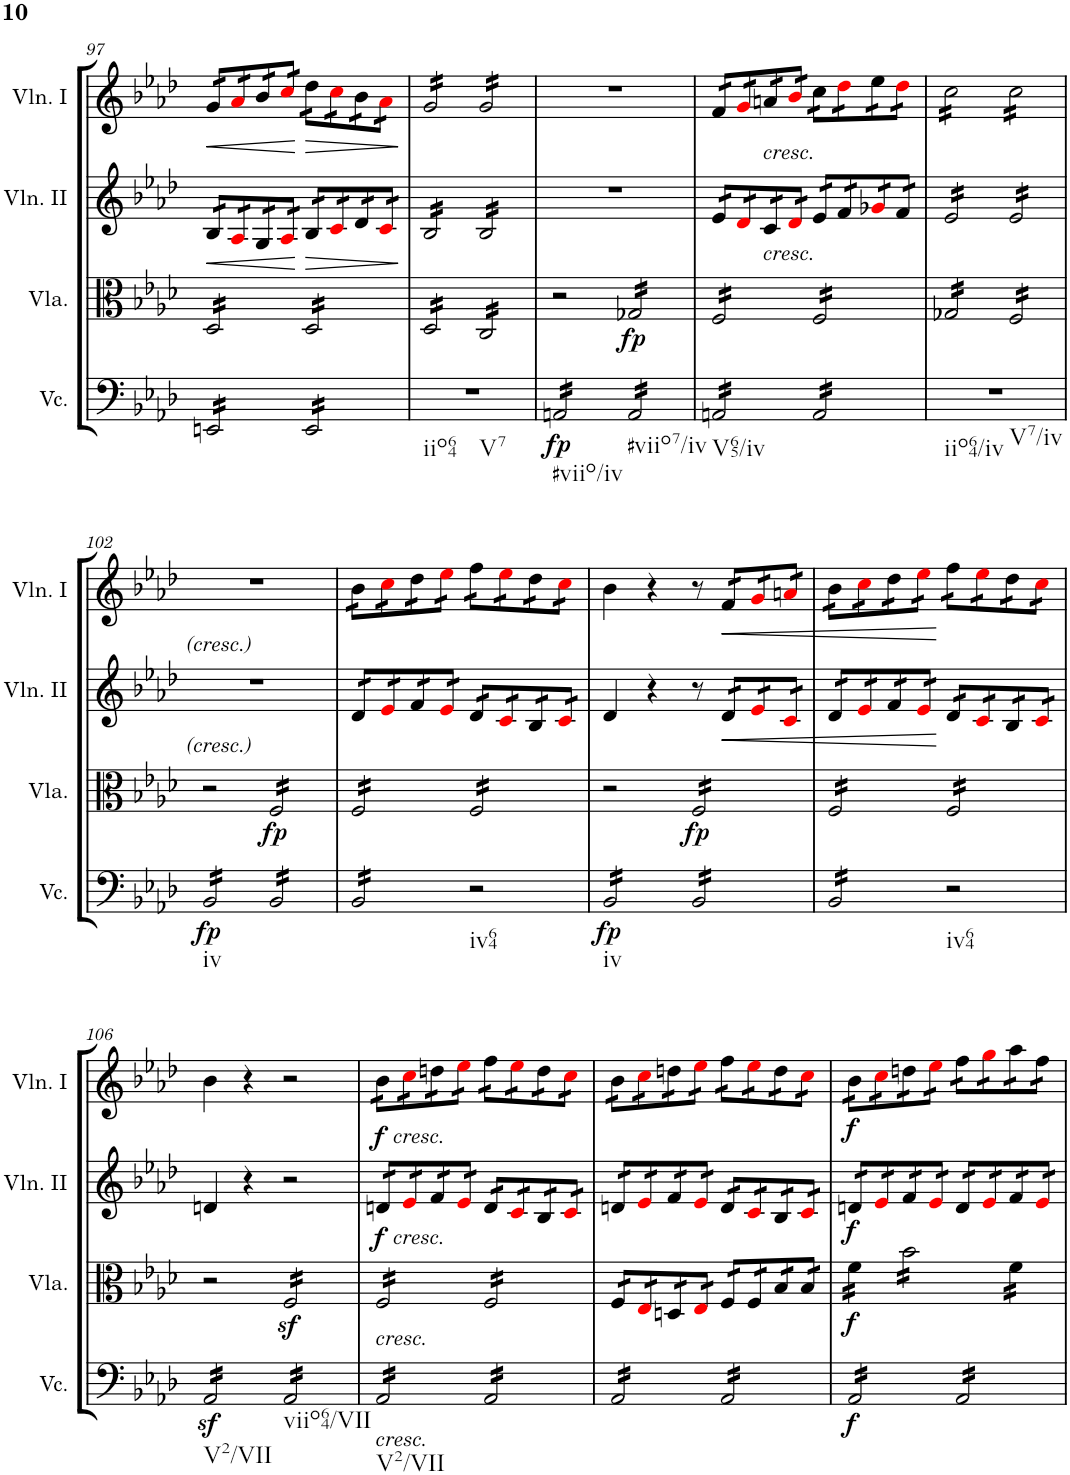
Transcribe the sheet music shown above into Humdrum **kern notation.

**kern	**dynam	**kern	**dynam	**kern	**dynam	**kern	**dynam
*part4	*part4	*part3	*part3	*part2	*part2	*part1	*part1
*staff4	*staff4	*staff3	*staff3	*staff2	*staff2	*staff1	*staff1
*I"Violoncello	*	*I"Viola	*	*I"Violino II	*	*I"Violino I	*
*I'Vc.	*	*I'Vla.	*	*I'Vln. II	*	*I'Vln. I	*
!!LO:PB:g=z
*clefF4	*	*clefC3	*	*clefG2	*	*clefG2	*
*k[b-e-a-d-]	*	*k[b-e-a-d-]	*	*k[b-e-a-d-]	*	*k[b-e-a-d-]	*
*M2/2	*	*M2/2	*	*M2/2	*	*M2/2	*
*met(c|)	*	*met(c|)	*	*met(c|)	*	*met(c|)	*
=97	=97	=97	=97	=97	=97	=97	=97
!	!	!	!	!	!LO:HP:b	!	!LO:HP:b
*tremolo	*	*	*	*	*	*	*
*	*	*tremolo	*	*	*	*	*
*	*	*	*	*tremolo	*	*	*
*	*	*	*	*	*	*tremolo	*
16EEn/LL	.	16D-/LL	.	16B-/LL	<	16g/LL	<
16EEn/	.	16D-/	.	16B-/	.	16g/	.
16EEn/	.	16D-/	.	16A-i/	.	16a-i/	.
16EEn/	.	16D-/	.	16A-i/	.	16a-i/	.
16EEn/	.	16D-/	.	16G/	.	16b-/	.
16EEn/	.	16D-/	.	16G/	.	16b-/	.
16EEn/	.	16D-/	.	16A-i/	.	16cci/	.
16EEn/JJ	.	16D-/JJ	.	16A-i/JJ	.	16cci/JJ	.
!	!	!	!	!	!LO:HP:n=1:b	!	!LO:HP:n=1:b
16EE/LL	.	16D-/LL	.	16B-/LL	[ >	16dd-\LL	[ >
16EE/	.	16D-/	.	16B-/	.	16dd-\	.
16EE/	.	16D-/	.	16ci/	.	16cci\	.
16EE/	.	16D-/	.	16ci/	.	16cci\	.
16EE/	.	16D-/	.	16d-/	.	16b-\	.
16EE/	.	16D-/	.	16d-/	.	16b-\	.
16EE/	.	16D-/	.	16ci/	.	16a-i\	.
16EE/JJ	.	16D-/JJ	.	16ci/JJ	.	16a-i\JJ	.
.	.	.	.	.	]	.	]
=98	=98	=98	=98	=98	=98	=98	=98
!LO:TX:b:t=iio64	!	!	!	!	!	!	!
!LO:TX:b:t=V7	!	!	!	!	!	!	!
1r	.	16D-/LL	.	16B-/LL	.	16g/LL	.
.	.	16D-/	.	16B-/	.	16g/	.
.	.	16D-/	.	16B-/	.	16g/	.
.	.	16D-/	.	16B-/	.	16g/	.
.	.	16D-/	.	16B-/	.	16g/	.
.	.	16D-/	.	16B-/	.	16g/	.
.	.	16D-/	.	16B-/	.	16g/	.
.	.	16D-/JJ	.	16B-/JJ	.	16g/JJ	.
.	.	16C/LL	.	16B-/LL	.	16g/LL	.
.	.	16C/	.	16B-/	.	16g/	.
.	.	16C/	.	16B-/	.	16g/	.
.	.	16C/	.	16B-/	.	16g/	.
.	.	16C/	.	16B-/	.	16g/	.
.	.	16C/	.	16B-/	.	16g/	.
.	.	16C/	.	16B-/	.	16g/	.
.	.	16C/JJ	.	16B-/JJ	.	16g/JJ	.
=99	=99	=99	=99	=99	=99	=99	=99
!LO:TX:b:t=#viio/iv	!	!	!	!	!	!	!
!	!LO:DY:b	!	!	!	!	!	!
16AAn/LL	fp	2r	.	1r	.	1r	.
16AAn/	.	.	.	.	.	.	.
16AAn/	.	.	.	.	.	.	.
16AAn/	.	.	.	.	.	.	.
16AAn/	.	.	.	.	.	.	.
16AAn/	.	.	.	.	.	.	.
16AAn/	.	.	.	.	.	.	.
16AAn/JJ	.	.	.	.	.	.	.
!LO:TX:b:t=#viio7/iv	!	!	!	!	!	!	!
!	!	!	!LO:DY:b	!	!	!	!
16AA/LL	.	16G-X/LL	fp	.	.	.	.
16AA/	.	16G-X/	.	.	.	.	.
16AA/	.	16G-X/	.	.	.	.	.
16AA/	.	16G-X/	.	.	.	.	.
16AA/	.	16G-X/	.	.	.	.	.
16AA/	.	16G-X/	.	.	.	.	.
16AA/	.	16G-X/	.	.	.	.	.
16AA/JJ	.	16G-X/JJ	.	.	.	.	.
=100	=100	=100	=100	=100	=100	=100	=100
!LO:TX:b:t=V65/iv	!	!	!	!	!	!	!
16AAn/LL	.	16F/LL	.	16e-/LL	.	16f/LL	.
16AAn/	.	16F/	.	16e-/	.	16f/	.
16AAn/	.	16F/	.	16d-i/	.	16gi/	.
16AAn/	.	16F/	.	16d-i/	.	16gi/	.
!	!	!	!	!	!	!LO:TX:b:i:t=cresc.	!
!	!	!	!	!LO:TX:b:i:t=cresc.	!	!	!
16AAn/	.	16F/	.	16c/	.	16an/	.
16AAn/	.	16F/	.	16c/	.	16an/	.
16AAn/	.	16F/	.	16d-i/	.	16b-i/	.
16AAn/JJ	.	16F/JJ	.	16d-i/JJ	.	16b-i/JJ	.
16AA/LL	.	16F/LL	.	16e-/LL	.	16cc\LL	.
16AA/	.	16F/	.	16e-/	.	16cc\	.
16AA/	.	16F/	.	16f/	.	16dd-i\	.
16AA/	.	16F/	.	16f/	.	16dd-i\	.
16AA/	.	16F/	.	16g-Xi/	.	16ee-\	.
16AA/	.	16F/	.	16g-Xi/	.	16ee-\	.
16AA/	.	16F/	.	16f/	.	16dd-i\	.
16AA/JJ	.	16F/JJ	.	16f/JJ	.	16dd-i\JJ	.
=101	=101	=101	=101	=101	=101	=101	=101
!LO:TX:b:t=iio64/iv	!	!	!	!	!	!	!
!LO:TX:b:t=V7/iv	!	!	!	!	!	!	!
1r	.	16G-X/LL	.	16e-/LL	.	16cc\LL	.
.	.	16G-X/	.	16e-/	.	16cc\	.
.	.	16G-X/	.	16e-/	.	16cc\	.
.	.	16G-X/	.	16e-/	.	16cc\	.
.	.	16G-X/	.	16e-/	.	16cc\	.
.	.	16G-X/	.	16e-/	.	16cc\	.
.	.	16G-X/	.	16e-/	.	16cc\	.
.	.	16G-X/JJ	.	16e-/JJ	.	16cc\JJ	.
.	.	16F/LL	.	16e-/LL	.	16cc\LL	.
.	.	16F/	.	16e-/	.	16cc\	.
.	.	16F/	.	16e-/	.	16cc\	.
.	.	16F/	.	16e-/	.	16cc\	.
.	.	16F/	.	16e-/	.	16cc\	.
.	.	16F/	.	16e-/	.	16cc\	.
.	.	16F/	.	16e-/	.	16cc\	.
.	.	16F/JJ	.	16e-/JJ	.	16cc\JJ	.
!!LO:LB:g=z
=102	=102	=102	=102	=102	=102	=102	=102
!LO:TX:b:t=iv	!	!	!	!	!	!	!
!	!LO:DY:b	!	!	!	!	!	!
16BB-/LL	fp	2r	.	1r	.	1r	.
16BB-/	.	.	.	.	.	.	.
16BB-/	.	.	.	.	.	.	.
16BB-/	.	.	.	.	.	.	.
16BB-/	.	.	.	.	.	.	.
16BB-/	.	.	.	.	.	.	.
16BB-/	.	.	.	.	.	.	.
16BB-/JJ	.	.	.	.	.	.	.
!	!	!	!LO:DY:b	!	!	!	!
16BB-/LL	.	16F/LL	fp	.	.	.	.
16BB-/	.	16F/	.	.	.	.	.
16BB-/	.	16F/	.	.	.	.	.
16BB-/	.	16F/	.	.	.	.	.
16BB-/	.	16F/	.	.	.	.	.
16BB-/	.	16F/	.	.	.	.	.
16BB-/	.	16F/	.	.	.	.	.
16BB-/JJ	.	16F/JJ	.	.	.	.	.
=103	=103	=103	=103	=103	=103	=103	=103
16BB-/LL	.	16F/LL	.	16d-/LL	.	16b-\LL	.
16BB-/	.	16F/	.	16d-/	.	16b-\	.
16BB-/	.	16F/	.	16e-i/	.	16cci\	.
16BB-/	.	16F/	.	16e-i/	.	16cci\	.
16BB-/	.	16F/	.	16f/	.	16dd-\	.
16BB-/	.	16F/	.	16f/	.	16dd-\	.
16BB-/	.	16F/	.	16e-i/	.	16ee-i\	.
16BB-/JJ	.	16F/JJ	.	16e-i/JJ	.	16ee-i\JJ	.
!LO:TX:b:t=iv64	!	!	!	!	!	!	!
2r	.	16F/LL	.	16d-/LL	.	16ff\LL	.
.	.	16F/	.	16d-/	.	16ff\	.
.	.	16F/	.	16ci/	.	16ee-i\	.
.	.	16F/	.	16ci/	.	16ee-i\	.
.	.	16F/	.	16B-/	.	16dd-\	.
.	.	16F/	.	16B-/	.	16dd-\	.
.	.	16F/	.	16ci/	.	16cci\	.
.	.	16F/JJ	.	16ci/JJ	.	16cci\JJ	.
*	*	*	*	*	*	*Xtremolo	*
*	*	*	*	*Xtremolo	*	*	*
=104	=104	=104	=104	=104	=104	=104	=104
!LO:TX:b:t=iv	!	!	!	!	!	!	!
!	!LO:DY:b	!	!	!	!	!	!
16BB-/LL	fp	2r	.	4d-/	.	4b-\	.
16BB-/	.	.	.	.	.	.	.
16BB-/	.	.	.	.	.	.	.
16BB-/	.	.	.	.	.	.	.
16BB-/	.	.	.	4r	.	4r	.
16BB-/	.	.	.	.	.	.	.
16BB-/	.	.	.	.	.	.	.
16BB-/JJ	.	.	.	.	.	.	.
!	!	!	!LO:DY:b	!	!	!	!
16BB-/LL	.	16F/LL	fp	8r	.	8r	.
16BB-/	.	16F/	.	.	.	.	.
!	!	!	!	!	!LO:HP:b	!	!LO:HP:b
*	*	*	*	*tremolo	*	*	*
*	*	*	*	*	*	*tremolo	*
16BB-/	.	16F/	.	16d-/LL	<	16f/LL	<
16BB-/	.	16F/	.	16d-/	.	16f/	.
16BB-/	.	16F/	.	16e-i/	.	16gi/	.
16BB-/	.	16F/	.	16e-i/	.	16gi/	.
16BB-/	.	16F/	.	16ci/	.	16ani/	.
16BB-/JJ	.	16F/JJ	.	16ci/JJ	.	16ani/JJ	.
=105	=105	=105	=105	=105	=105	=105	=105
16BB-/LL	.	16F/LL	.	16d-/LL	.	16b-\LL	.
16BB-/	.	16F/	.	16d-/	.	16b-\	.
16BB-/	.	16F/	.	16e-i/	.	16cci\	.
16BB-/	.	16F/	.	16e-i/	.	16cci\	.
16BB-/	.	16F/	.	16f/	.	16dd-\	.
16BB-/	.	16F/	.	16f/	.	16dd-\	.
16BB-/	.	16F/	.	16e-i/	.	16ee-i\	.
16BB-/JJ	.	16F/JJ	.	16e-i/JJ	.	16ee-i\JJ	.
!LO:TX:b:t=iv64	!	!	!	!	!	!	!
2r	.	16F/LL	.	16d-/LL	[	16ff\LL	[
.	.	16F/	.	16d-/	.	16ff\	.
.	.	16F/	.	16ci/	.	16ee-i\	.
.	.	16F/	.	16ci/	.	16ee-i\	.
.	.	16F/	.	16B-/	.	16dd-\	.
.	.	16F/	.	16B-/	.	16dd-\	.
.	.	16F/	.	16ci/	.	16cci\	.
.	.	16F/JJ	.	16ci/JJ	.	16cci\JJ	.
*	*	*	*	*	*	*Xtremolo	*
*	*	*	*	*Xtremolo	*	*	*
!!LO:LB:g=z
=106	=106	=106	=106	=106	=106	=106	=106
!LO:TX:b:t=V2/VII	!	!	!	!	!	!	!
16AA-z</LL	.	2r	.	4dn/	.	4b-\	.
16AA-z</	.	.	.	.	.	.	.
16AA-z</	.	.	.	.	.	.	.
16AA-z</	.	.	.	.	.	.	.
16AA-z</	.	.	.	4r	.	4r	.
16AA-z</	.	.	.	.	.	.	.
16AA-z</	.	.	.	.	.	.	.
16AA-z</JJ	.	.	.	.	.	.	.
!LO:TX:b:t=viio64/VII	!	!	!	!	!	!	!
16AA-/LL	.	16Fz</LL	.	2r	.	2r	.
16AA-/	.	16Fz</	.	.	.	.	.
16AA-/	.	16Fz</	.	.	.	.	.
16AA-/	.	16Fz</	.	.	.	.	.
16AA-/	.	16Fz</	.	.	.	.	.
16AA-/	.	16Fz</	.	.	.	.	.
16AA-/	.	16Fz</	.	.	.	.	.
16AA-/JJ	.	16Fz</JJ	.	.	.	.	.
=107	=107	=107	=107	=107	=107	=107	=107
!	!	!	!	!	!	!LO:TX:b:i:t=cresc.	!
!	!	!	!	!LO:TX:b:i:t=cresc.	!	!	!
!	!	!LO:TX:b:i:t=cresc.	!	!	!	!	!
!LO:TX:b:i:t=cresc.	!	!	!	!	!	!	!
!LO:TX:b:t=V2/VII	!	!	!	!	!	!	!
!	!	!	!	!	!LO:DY:b	!	!LO:DY:b
*	*	*	*	*tremolo	*	*	*
*	*	*	*	*	*	*tremolo	*
16AA-/LL	.	16F/LL	.	16dn/LL	f	16b-\LL	f
16AA-/	.	16F/	.	16dn/	.	16b-\	.
16AA-/	.	16F/	.	16e-i/	.	16cci\	.
16AA-/	.	16F/	.	16e-i/	.	16cci\	.
16AA-/	.	16F/	.	16f/	.	16ddn\	.
16AA-/	.	16F/	.	16f/	.	16ddn\	.
16AA-/	.	16F/	.	16e-i/	.	16ee-i\	.
16AA-/JJ	.	16F/JJ	.	16e-i/JJ	.	16ee-i\JJ	.
16AA-/LL	.	16F/LL	.	16d/LL	.	16ff\LL	.
16AA-/	.	16F/	.	16d/	.	16ff\	.
16AA-/	.	16F/	.	16ci/	.	16ee-i\	.
16AA-/	.	16F/	.	16ci/	.	16ee-i\	.
16AA-/	.	16F/	.	16B-/	.	16dd\	.
16AA-/	.	16F/	.	16B-/	.	16dd\	.
16AA-/	.	16F/	.	16ci/	.	16cci\	.
16AA-/JJ	.	16F/JJ	.	16ci/JJ	.	16cci\JJ	.
=108	=108	=108	=108	=108	=108	=108	=108
16AA-/LL	.	16F/LL	.	16dn/LL	.	16b-\LL	.
16AA-/	.	16F/	.	16dn/	.	16b-\	.
16AA-/	.	16E-i/	.	16e-i/	.	16cci\	.
16AA-/	.	16E-i/	.	16e-i/	.	16cci\	.
16AA-/	.	16Dn/	.	16f/	.	16ddn\	.
16AA-/	.	16Dn/	.	16f/	.	16ddn\	.
16AA-/	.	16E-i/	.	16e-i/	.	16ee-i\	.
16AA-/JJ	.	16E-i/JJ	.	16e-i/JJ	.	16ee-i\JJ	.
16AA-/LL	.	16F/LL	.	16d/LL	.	16ff\LL	.
16AA-/	.	16F/	.	16d/	.	16ff\	.
16AA-/	.	16F/	.	16ci/	.	16ee-i\	.
16AA-/	.	16F/	.	16ci/	.	16ee-i\	.
16AA-/	.	16B-/	.	16B-/	.	16dd\	.
16AA-/	.	16B-/	.	16B-/	.	16dd\	.
16AA-/	.	16B-/	.	16ci/	.	16cci\	.
16AA-/JJ	.	16B-/JJ	.	16ci/JJ	.	16cci\JJ	.
=109	=109	=109	=109	=109	=109	=109	=109
!	!LO:DY:b	!	!LO:DY:b	!	!LO:DY:b	!	!LO:DY:b
16AA-/LL	f	16f\LL	f	16dn/LL	f	16b-\LL	f
16AA-/	.	16f\	.	16dn/	.	16b-\	.
16AA-/	.	16f\	.	16e-i/	.	16cci\	.
16AA-/	.	16f\JJ	.	16e-i/	.	16cci\	.
16AA-/	.	16b-\LL	.	16f/	.	16ddn\	.
16AA-/	.	16b-\	.	16f/	.	16ddn\	.
16AA-/	.	16b-\	.	16e-i/	.	16ee-i\	.
16AA-/JJ	.	16b-\	.	16e-i/JJ	.	16ee-i\JJ	.
16AA-/LL	.	16b-\	.	16d/LL	.	16ff\LL	.
16AA-/	.	16b-\	.	16d/	.	16ff\	.
16AA-/	.	16b-\	.	16e-i/	.	16ggi\	.
16AA-/	.	16b-\JJ	.	16e-i/	.	16ggi\	.
16AA-/	.	16f\LL	.	16f/	.	16aa-\	.
16AA-/	.	16f\	.	16f/	.	16aa-\	.
16AA-/	.	16f\	.	16e-i/	.	16ff\	.
16AA-/JJ	.	16f\JJ	.	16e-i/JJ	.	16ff\JJ	.
*	*	*	*	*	*	*Xtremolo	*
*	*	*	*	*Xtremolo	*	*	*
*	*	*Xtremolo	*	*	*	*	*
*Xtremolo	*	*	*	*	*	*	*
=	=	=	=	=	=	=	=
*-	*-	*-	*-	*-	*-	*-	*-
